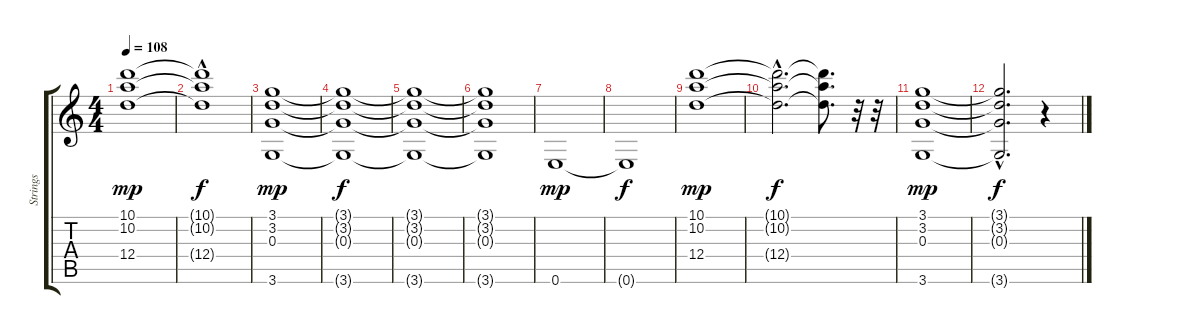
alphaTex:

\track ("Strings             " "Strings   ") {instrument acousticguitarnylon}
\staff {score tabs}
\tuning (E4 B3 G3 D3 A2 E2) {hide}
\ts (4 4)
\tempo 108
\clef g2
\ks c
(10.1 10.2 12.4).1{dy mp} |
(10.1{hac t} 10.2{hac t} 12.4{hac t}).1{dy f} |
(3.1 3.2 0.3 3.6).1{dy mp} |
(3.1{t} 3.2{t} 0.3{t} 3.6{t}).1{dy f} |
(3.1{t} 3.2{t} 0.3{t} 3.6{t}).1 |
(3.1{t} 3.2{t} 0.3{t} 3.6{t}).1 |
0.6.1{dy mp} |
0.6{t}.1{dy f} |
(10.1 10.2 12.4).1{dy mp} |
(10.1{hac t} 10.2{hac t} 12.4{hac t}).2{d dy f} (10.1{t} 10.2{t} 12.4{t}).8{d} r.32 r.32 |
(3.1 3.2 0.3 3.6).1{dy mp} |
(3.1{hac t} 3.2{hac t} 0.3{hac t} 3.6{hac t}).2{d dy f} r.4
